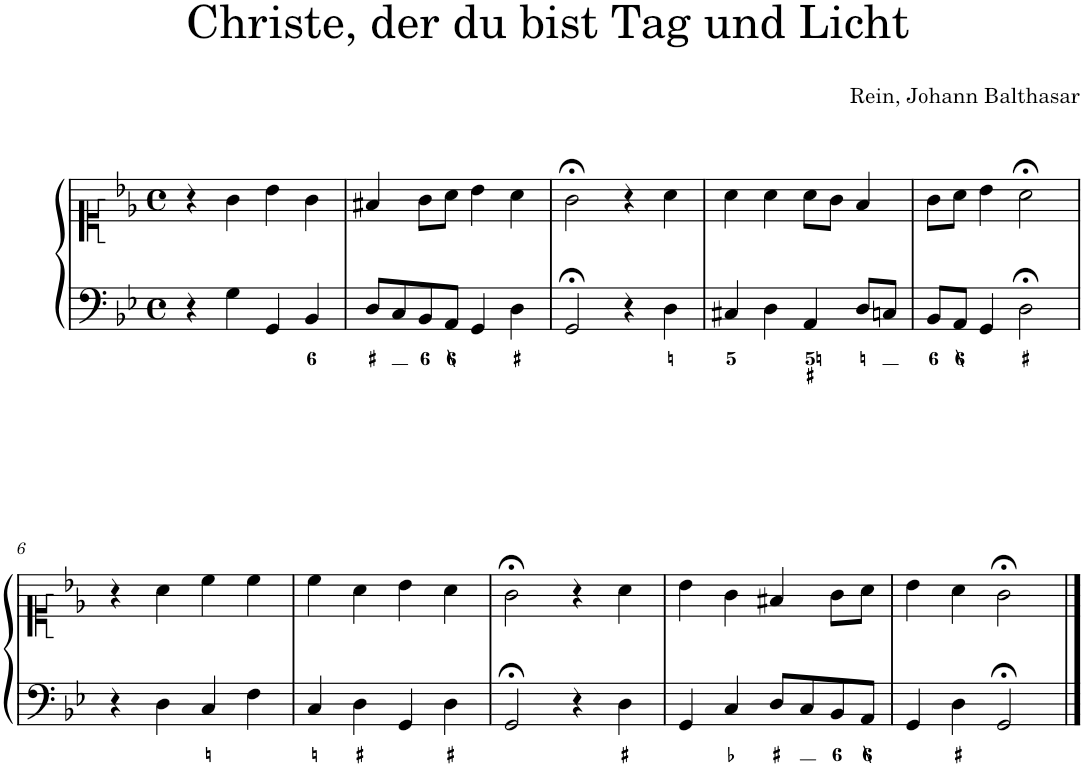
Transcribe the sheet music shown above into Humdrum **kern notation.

**kern	**kern
*part1	*part1
*staff2	*staff1
*I"Piano	*
*I'Pno.	*
*clefF4	*clefC1
*k[b-e-]	*k[b-e-]
*M4/4	*M4/4
*met(c)	*met(c)
=1	=1
4r	4r
4G\	4g\
4GG/	4b-\
4BB-/	4g\
=2	=2
8D/L	4f#X/
8C/	.
8BB-/	8g\L
8AA/J	8a\J
4GG/	4b-\
4D\	4a\
=3	=3
2GG;</	2g;<\
4r	4r
4D\	4a\
=4	=4
4C#X/	4a\
4D\	4a\
4AA/	8a\L
.	8g\J
8D/L	4f/
8Cn/J	.
=5	=5
8BB-/L	8g\L
8AA/J	8a\J
4GG/	4b-\
2D;<\	2a;<\
!!LO:LB:g=z
=6	=6
4r	4r
4D\	4a\
4C/	4cc\
4F\	4cc\
=7	=7
4C/	4cc\
4D\	4a\
4GG/	4b-\
4D\	4a\
=8	=8
2GG;</	2g;<\
4r	4r
4D\	4a\
=9	=9
4GG/	4b-\
4C/	4g\
8D/L	4f#X/
8C/	.
8BB-/	8g\L
8AA/J	8a\J
=10	=10
4GG/	4b-\
4D\	4a\
2GG;</	2g;<\
==	==
*-	*-
